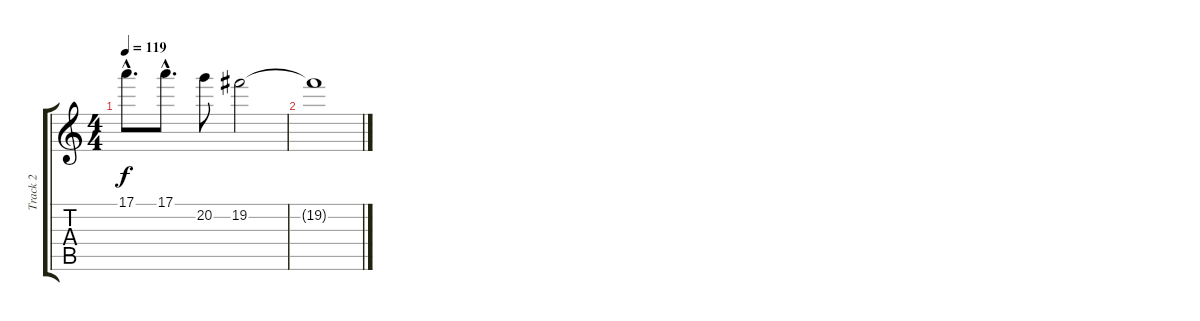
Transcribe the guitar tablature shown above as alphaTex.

\track ("Track 2" "Track 2") {instrument distortionguitar}
\staff {score tabs}
\tuning (E4 B3 G3 D3 A2 E2) {hide}
\ts (4 4)
\tempo 119
\clef g2
\ks c
17.1{hac}.8{d dy f} 17.1{hac}.8{d} 20.2.8 19.2.2 |
19.2{t}.1
